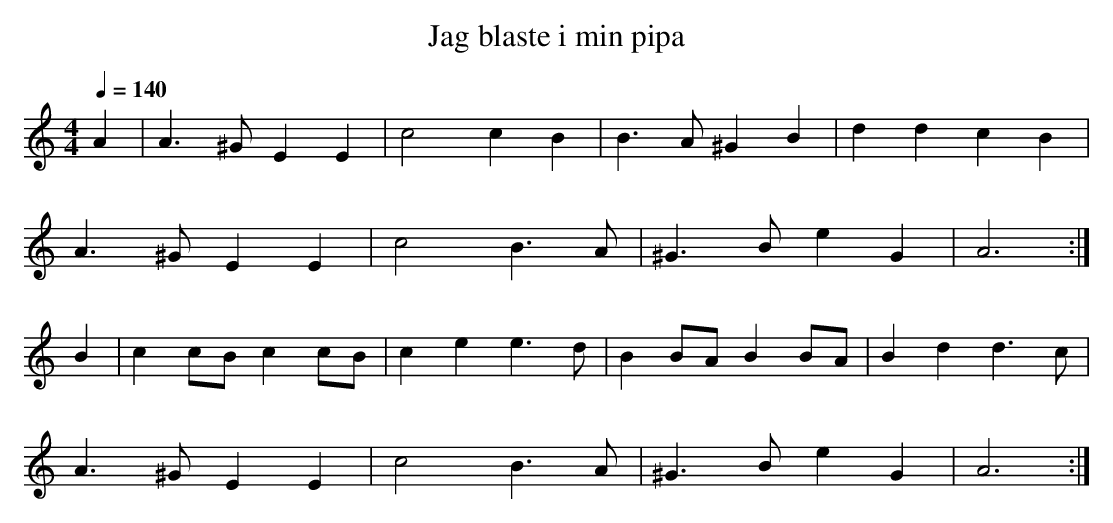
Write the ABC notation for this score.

X:1
T:Jag blaste i min pipa
M:4/4
L:1/8
Q:1/4=140
K:AMin
A2|A3 ^G E2 E2|c4    c2 B2| B3  A ^G2 B2|d2 d2 c2 B2|
   A3 ^G E2 E2|c4    B3  A|^G3  B  e2 G2|A6        :|
B2|c2 cB c2 cB|c2 e2 e3  d| B2 BA  B2 BA|B2 d2 d3  c|
   A3 ^G E2 E2|c4    B3  A|^G3  B  e2 G2|A6        :|
